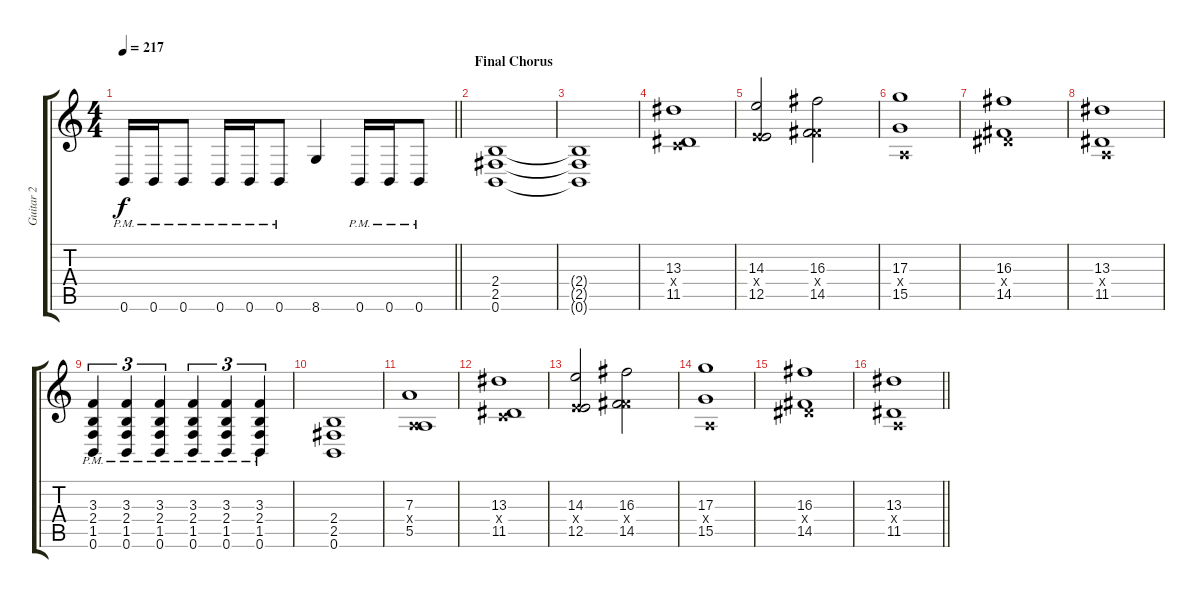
\track ("Guitar 2" "Guitar 2") {instrument distortionguitar}
\staff {score tabs}
\tuning (B3 Gb3 D3 A2 E2 B1) {hide}
\ts (4 4)
\tempo 217
\clef g2
\barLineRight lightlight
\ks c
0.6{pm}.16{dy f} 0.6{pm}.16 0.6{pm}.8 0.6{pm}.16 0.6{pm}.16 0.6{pm}.8 8.6.4 0.6{pm}.16 0.6{pm}.16 0.6{pm}.8 |
\section ("" "Final Chorus")
(2.4 2.5 0.6).1 |
(2.4{t} 2.5{t} 0.6{t}).1 |
(13.3 3.4{x} 11.5).1 |
(14.3 7.4{x} 12.5).2 (16.3 9.4{x} 14.5).2 |
(17.3 0.4{x} 15.5).1 |
(16.3 6.4{x} 14.5).1 |
(13.3 0.4{x} 11.5).1 |
(3.3{pm} 2.4{pm} 1.5{pm} 0.6{pm}).4{tu (3 2)} (3.3{pm} 2.4{pm} 1.5{pm} 0.6{pm}).4{tu (3 2)} (3.3{pm} 2.4{pm} 1.5{pm} 0.6{pm}).4{tu (3 2)} (3.3{pm} 2.4{pm} 1.5{pm} 0.6{pm}).4{tu (3 2)} (3.3{pm} 2.4{pm} 1.5{pm} 0.6{pm}).4{tu (3 2)} (3.3{pm} 2.4{pm} 1.5{pm} 0.6{pm}).4{tu (3 2)} |
(2.4 2.5 0.6).1 |
(7.3 0.4{x} 5.5).1 |
(13.3 3.4{x} 11.5).1 |
(14.3 7.4{x} 12.5).2 (16.3 9.4{x} 14.5).2 |
(17.3 0.4{x} 15.5).1 |
(16.3 6.4{x} 14.5).1 |
\barLineRight lightlight
(13.3 0.4{x} 11.5).1
